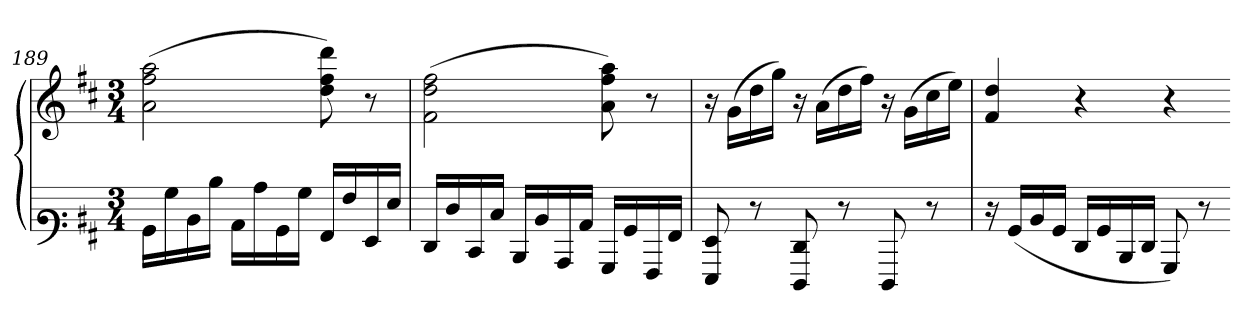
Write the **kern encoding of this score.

**kern	**kern
*part1	*part1
*staff2	*staff1
*clefF2	*clefG2
*k[f#c#]	*k[f#c#]
*D:	*D:
*M3/4	*M3/4
=189	=189
16DLL	(2a 2ff# 2aa
16d	.
16F#	.
16f#JJ	.
16ELL	.
16e	.
16D	.
16dJJ	.
16C#LL	8dd 8ff# 8ddd)
16c#	.
16BB	8r
16BJJ	.
=190	=190
16AALL	(2f# 2dd 2ff#
16A	.
16GG	.
16GJJ	.
16FF#LL	.
16F#	.
16EE	.
16EJJ	.
16DDLL	8a 8ff# 8aa)
16D	.
16CC#	8r
16C#JJ	.
=191	=191
8BBB 8BB	16r
.	(16gLL
8r	16dd
.	16ggJJ)
8AAA 8AA	16r
.	(16aLL
8r	16dd
.	16ff#JJ)
8AAA	16r
.	(16gLL
8r	16cc#
.	16eeJJ)
=192	=192
16r	4f# 4dd
(16DLL	.
16F#	.
16DJJ	.
16AALL	4r
16D	.
16FF#	.
16AAJJ	.
8DD)	4r
8r	.
=-	=-
*-	*-
